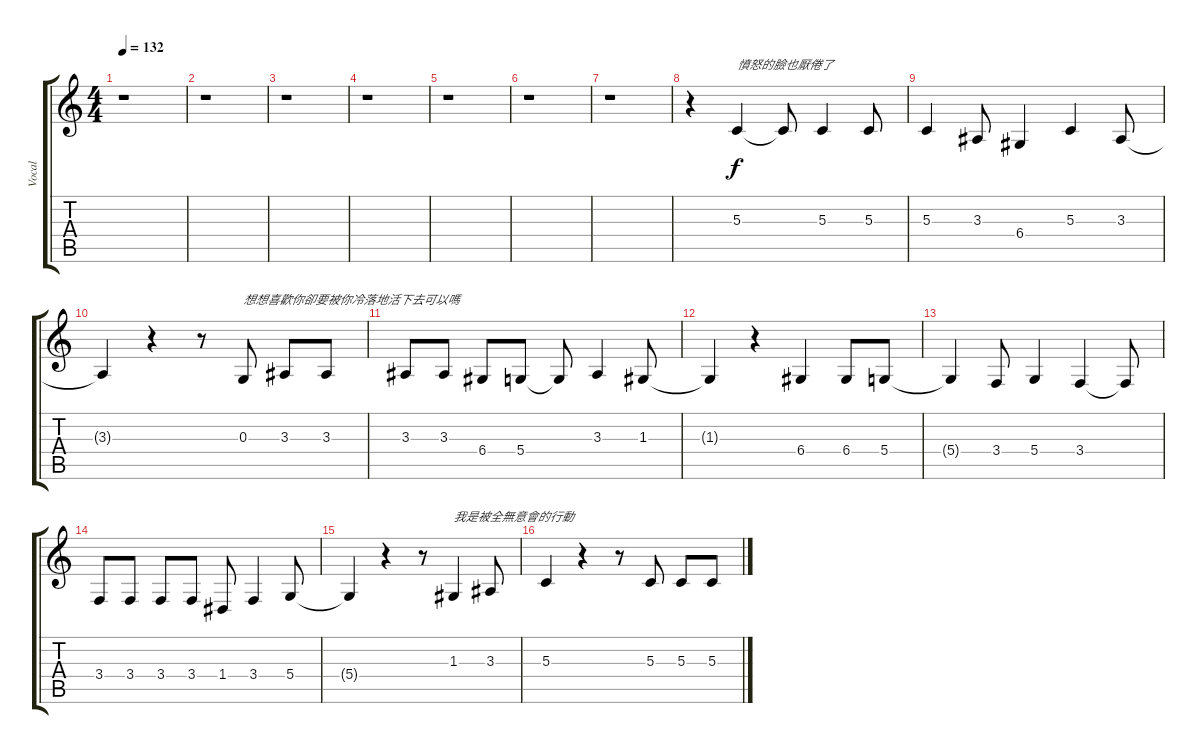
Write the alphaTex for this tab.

\track ("Vocal" "Vocal") {instrument cello}
\staff {score tabs}
\tuning (E4 B3 G3 D3 A2 E2) {hide}
\ts (4 4)
\tempo 132
\clef g2
\ks c
r.1{dy f} |
r.1 |
r.1 |
r.1 |
r.1 |
r.1 |
r.1 |
r.4 5.3.4{txt "憤怒的臉也厭倦了"} 5.3{t}.8 5.3.4 5.3.8 |
5.3.4 3.3.8 6.4.4 5.3.4 3.3.8 |
3.3{t}.4 r.4 r.8 0.3.8{txt "想想喜歡你卻要被你冷落地活下去可以嗎"} 3.3.8 3.3.8 |
3.3.8 3.3.8 6.4.8 5.4.8 5.4{t}.8 3.3.4 1.3.8 |
1.3{t}.4 r.4 6.4.4 6.4.8 5.4.8 |
5.4{t}.4 3.4.8 5.4.4 3.4.4 3.4{t}.8 |
3.4.8 3.4.8 3.4.8 3.4.8 1.4.8 3.4.4 5.4.8 |
5.4{t}.4 r.4 r.8 1.3.4{txt "我是被全無意會的行動"} 3.3.8 |
5.3.4 r.4 r.8 5.3.8 5.3.8 5.3.8
